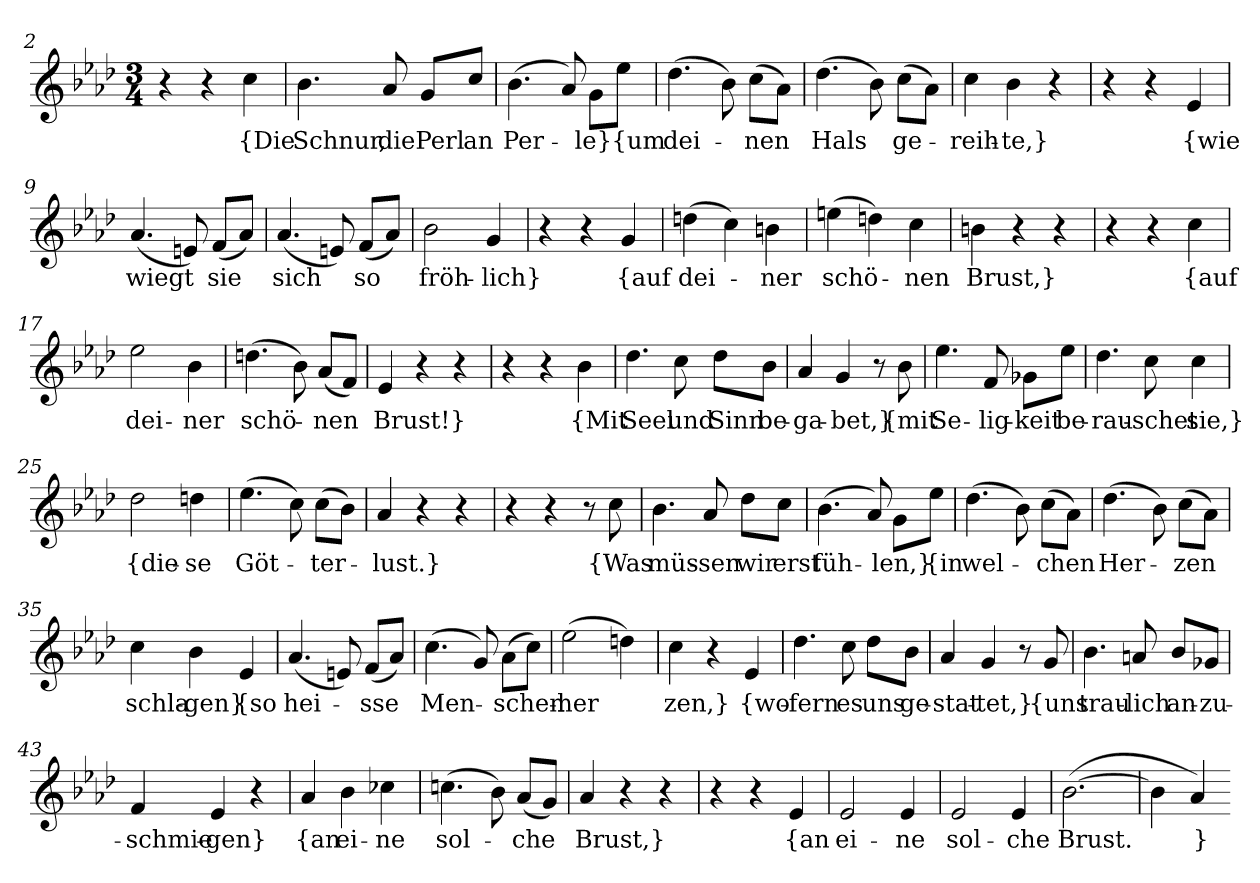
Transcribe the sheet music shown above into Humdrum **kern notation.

**kern	**text
*part1	*part1
*staff1	*staff1
*clefG2	*
*k[b-e-a-d-]	*
*M3/4	*
=2	=2
4r	.
4r	.
4cc	{Die
=3	=3
4.b-	Schnur,
8a-	die
8g/L	Perl
8cc/J	an
=4	=4
(4.b-	Per-
8a-)	.
8g\L	-le}
8ee-\J	{um
=5	=5
(4.dd-	dei-
8b-)	.
(8cc\L	-nen
8a-\J)	.
=6	=6
(4.dd-	Hals
8b-)	.
(8cc\L	ge-
8a-\J)	.
=7	=7
4cc	-reih-
4b-	-te,}
4r	.
=8	=8
4r	.
4r	.
4e-	{wie
=9	=9
(4.a-	wiegt
8en)	.
(8f/L	sie
8a-/J)	.
=10	=10
(4.a-	sich
8en)	.
(8f/L	so
8a-/J)	.
=11	=11
2b-	fröh-
4g	-lich}
=12	=12
4r	.
4r	.
4g	{auf
=13	=13
(4ddn	dei-
4cc)	.
4bn	-ner
=14	=14
(4een	schö-
4ddn)	.
4cc	-nen
=15	=15
4bn	Brust,}
4r	.
4r	.
=16	=16
4r	.
4r	.
4cc	{auf
=17	=17
2ee-	dei-
4b-	-ner
=18	=18
(4.ddn	schö-
8b-)	.
(8a-/L	-nen
8f/J)	.
=19	=19
4e-	Brust!}
4r	.
4r	.
=20	=20
4r	.
4r	.
4b-	{Mit
=21	=21
4.dd-	Seel
8cc	und
8dd-\L	Sinn
8b-\J	be-
=22	=22
4a-	-ga-
4g	-bet,}
8r	.
8b-	{mit
=23	=23
4.ee-	Se-
8f	-lig-
8g-X\L	-keit
8ee-\J	be-
=24	=24
4.dd-	-rau-
8cc	-schet
4cc	sie,}
=25	=25
2dd-	{die-
4ddn	-se
=26	=26
(4.ee-	Göt-
8cc)	.
(8cc\L	-ter-
8b-\J)	.
=27	=27
4a-	-lust.}
4r	.
4r	.
=30	=30
4r	.
4r	.
8r	.
8cc	{Was
=31	=31
4.b-	müs-
8a-	-sen
8dd-\L	wir
8cc\J	erst
=32	=32
(4.b-	füh-
8a-)	.
8g\L	-len,}
8ee-\J	{in
=33	=33
(4.dd-	wel-
8b-)	.
(8cc\L	-chen
8a-\J)	.
=34	=34
(4.dd-	Her-
8b-)	.
(8cc\L	-zen
8a-\J)	.
=35	=35
4cc	schla-
4b-	-gen}
4e-	{so
=36	=36
(4.a-	hei-
8en)	.
(8f/L	-sse
8a-/J)	.
=37	=37
(4.cc	Men-
8g)	.
(8a-\L	-schen-
8cc\J)	.
=38	=38
(2ee-	-her
4ddn)	.
=39	=39
4cc	-zen,}
4r	.
4e-	{wo-
=40	=40
4.dd-	-fern
8cc	es
8dd-\L	uns
8b-\J	ge-
=41	=41
4a-	-stat-
4g	-tet,}
8r	.
8g	{uns
=42	=42
4.b-	trau-
8an	-lich
8b-/L	an-
8g-X/J	-zu-
=43	=43
4f	-schmie-
4e-	-gen}
4r	.
=44	=44
4a-	{an
4b-	ei-
4cc-X	-ne
=45	=45
(4.ccn	sol-
8b-)	.
(8a-/L	-che
8g/J)	.
=46	=46
4a-	Brust,}
4r	.
4r	.
=47	=47
4r	.
4r	.
4e-	{an
=48	=48
2e-	ei-
4e-	-ne
=49	=49
2e-	sol-
4e-	-che
=50	=50
([2.b-	Brust.
=51	=51
4b-]	.
4a-)	}
=-	=-
*-	*-
